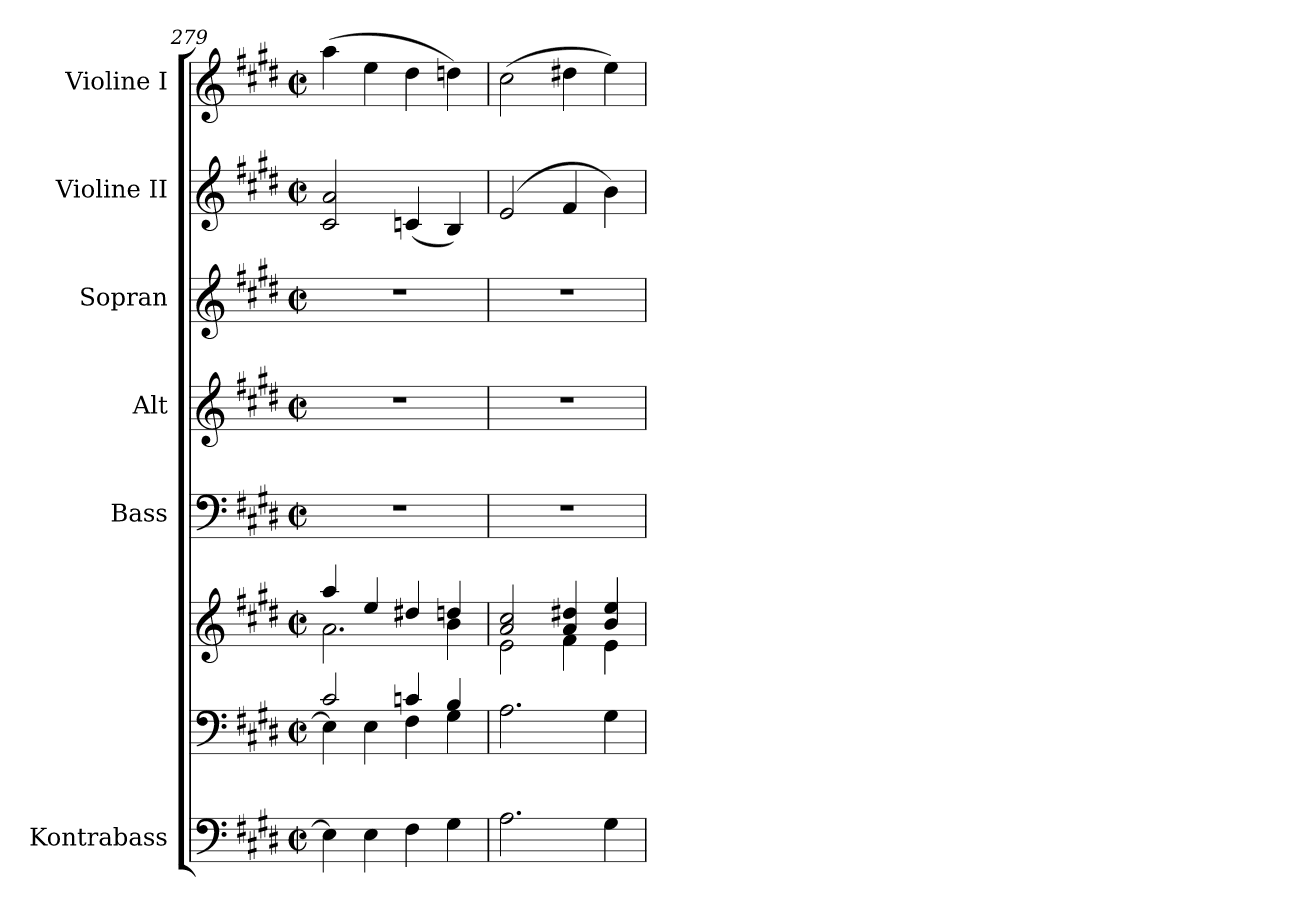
**kern	**kern	**kern	**kern	**kern	**kern	**kern	**kern
*part7	*part6	*part6	*part5	*part4	*part3	*part2	*part1
*staff8	*staff7	*staff6	*staff5	*staff4	*staff3	*staff2	*staff1
*I"Kontrabass	*	*	*I"Bass	*I"Alt	*I"Sopran	*I"Violine II	*I"Violine I
*I'Kb.	*	*	*I'B.	*I'A.	*I'S.	*I'Vl. II	*I'Vl. I
*clefF4	*clefF4	*clefG2	*clefF4	*clefG2	*clefG2	*clefG2	*clefG2
*ITrd7c12	*	*	*	*	*	*	*
*k[f#c#g#d#]	*k[f#c#g#d#]	*k[f#c#g#d#]	*k[f#c#g#d#]	*k[f#c#g#d#]	*k[f#c#g#d#]	*k[f#c#g#d#]	*k[f#c#g#d#]
*E:	*E:	*E:	*E:	*E:	*E:	*E:	*E:
*M2/2	*M2/2	*M2/2	*M2/2	*M2/2	*M2/2	*M2/2	*M2/2
*met(c|)	*met(c|)	*met(c|)	*met(c|)	*met(c|)	*met(c|)	*met(c|)	*met(c|)
=279	=279	=279	=279	=279	=279	=279	=279
*	*^	*^	*	*	*	*	*
4EE\]	2c#/	4E\]	4aa/	2.a\	1r	1r	1r	2c#/ 2a/	(>4aa\
4EE\	.	4E\	4ee/	.	.	.	.	.	4ee\
4FF#\	4cn/	4F#\	4dd#X/	.	.	.	.	(<4cn/	4dd#\
4GG#\	4B/	4G#\	4ddn/	4b\	.	.	.	4B/)	4ddn\)
*	*v	*v	*	*	*	*	*	*	*
!!LO:PB:g=z
=280	=280	=280	=280	=280	=280	=280	=280	=280
2.AA\	2.A\	2a/ 2cc#/	2e\	1r	1r	1r	(2e/	(>2cc#\
.	.	4a/ 4dd#X/	4f#\	.	.	.	4f#/	4dd#X\
4GG#\	4G#\	4b/ 4ee/	4e\	.	.	.	4b\)	4ee\)
*	*	*v	*v	*	*	*	*	*
=	=	=	=	=	=	=	=
*-	*-	*-	*-	*-	*-	*-	*-
